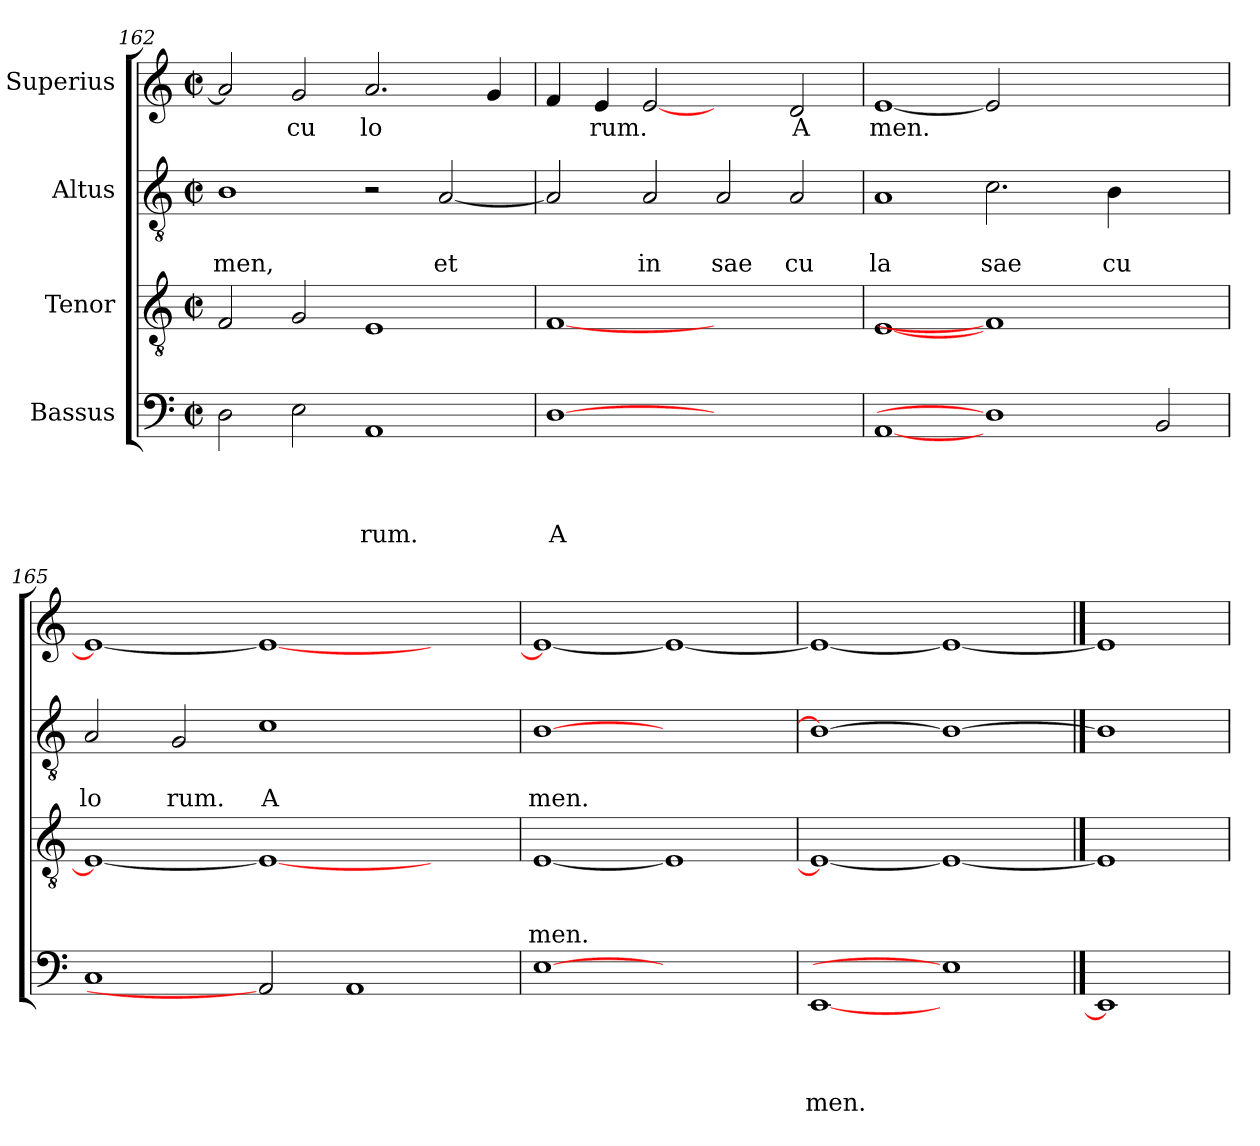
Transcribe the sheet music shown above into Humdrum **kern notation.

**kern	**text	**text	**text	**text	**kern	**text	**text	**text	**kern	**text	**text	**kern	**text
*part4	*part4	*part4	*part4	*part4	*part3	*part3	*part3	*part3	*part2	*part2	*part2	*part1	*part1
*staff4	*staff4	*staff4	*staff4	*staff4	*staff3	*staff3	*staff3	*staff3	*staff2	*staff2	*staff2	*staff1	*staff1
*I"Bassus	*	*	*	*	*I"Tenor	*	*	*	*I"Altus	*	*	*I"Superius	*
*clefF4	*	*	*	*	*clefGv2	*	*	*	*clefGv2	*	*	*clefG2	*
*k[]	*	*	*	*	*k[]	*	*	*	*k[]	*	*	*k[]	*
*C:	*	*	*	*	*C:	*	*	*	*C:	*	*	*C:	*
*M2/2	*	*	*	*	*M2/2	*	*	*	*M2/2	*	*	*M2/2	*
*met(c|)	*	*	*	*	*met(c|)	*	*	*	*met(c|)	*	*	*met(c|)	*
=162	=162	=162	=162	=162	=162	=162	=162	=162	=162	=162	=162	=162	=162
!	!	!	!	!	!	!	!	!	!	!	!LO:LY:b	!	!
2D\	.	.	.	.	2F/	.	.	.	1B	.	men,	2a/]	.
!	!	!	!	!	!	!	!	!	!	!	!	!	!LO:LY:b
2E\	.	.	.	.	2G/	.	.	.	.	.	.	2g/	cu
!	!	!	!	!LO:LY:b	!	!	!	!	!	!	!	!	!LO:LY:b
1AA	.	.	.	rum.	1E	.	.	.	2r	.	.	2.a/	lo
!	!	!	!	!	!	!	!	!	!	!	!LO:LY:b	!	!
.	.	.	.	.	.	.	.	.	[<2A/	.	et	.	.
.	.	.	.	.	.	.	.	.	.	.	.	4g/	.
=163	=163	=163	=163	=163	=163	=163	=163	=163	=163	=163	=163	=163	=163
!	!	!	!	!LO:LY:b	!	!	!	!	!	!	!	!	!
[1D	.	.	.	A	[1F	.	.	.	2A/]	.	.	4f/	.
!	!	!	!	!	!	!	!	!	!	!	!	!	!LO:LY:b
.	.	.	.	.	.	.	.	.	.	.	.	4e/	rum.
!	!	!	!	!	!	!	!	!	!	!	!LO:LY:b	!	!
.	.	.	.	.	.	.	.	.	2A/	.	in	[2e	.
!	!	!	!	!	!	!	!	!	!	!	!LO:LY:b	!	!
1ryy	.	.	.	.	1ryy	.	.	.	2A/	.	sae	2ryy	.
!	!	!	!	!	!	!	!	!	!	!	!LO:LY:b	!	!LO:LY:b
.	.	.	.	.	.	.	.	.	2A/	.	cu	2d/	A
=164	=164	=164	=164	=164	=164	=164	=164	=164	=164	=164	=164	=164	=164
!	!	!	!	!	!	!	!	!	!	!	!LO:LY:b	!	!LO:LY:b
[1AA	.	.	.	.	[<1E	.	.	.	1A	.	la	[<1e	men.
!	!	!	!	!	!	!	!	!	!	!	!LO:LY:b	!	!
1D]	.	.	.	.	1F]	.	.	.	2.c\	.	sae	2e]	.
.	.	.	.	.	.	.	.	.	.	.	.	1ryy	.
!	!	!	!	!	!	!	!	!	!	!	!LO:LY:b	!	!
.	.	.	.	.	.	.	.	.	4B\	.	cu	.	.
2BB/	.	.	.	.	2ryy	.	.	.	2ryy	.	.	.	.
=165	=165	=165	=165	=165	=165	=165	=165	=165	=165	=165	=165	=165	=165
!	!	!	!	!	!	!	!	!	!	!	!LO:LY:b	!	!
1C	.	.	.	.	1E_	.	.	.	2A/	.	lo	1e_	.
!	!	!	!	!	!	!	!	!	!	!	!LO:LY:b	!	!
.	.	.	.	.	.	.	.	.	2G/	.	rum.	.	.
!	!	!	!	!	!	!	!	!	!	!	!LO:LY:b	!	!
2AA]	.	.	.	.	1E_	.	.	.	1c	.	A	1e_	.
1AA	.	.	.	.	.	.	.	.	.	.	.	.	.
.	.	.	.	.	2ryy	.	.	.	2ryy	.	.	2ryy	.
=166	=166	=166	=166	=166	=166	=166	=166	=166	=166	=166	=166	=166	=166
!	!	!	!	!	!	!	!	!LO:LY:b	!	!	!LO:LY:b	!	!
[1E	.	.	.	.	[<1E	.	.	-men.	[>1B	.	men.	1e_	.
1ryy	.	.	.	.	1E]	.	.	.	1ryy	.	.	1e_	.
=167	=167	=167	=167	=167	=167	=167	=167	=167	=167	=167	=167	=167	=167
!	!	!	!	!LO:LY:b	!	!	!	!	!	!	!	!	!
[1EE	.	.	.	men.	1E_	.	.	.	1B_	.	.	1e_	.
1E]	.	.	.	.	1E_	.	.	.	1B_	.	.	1e_	.
==168	==168	==168	==168	==168	==168	==168	==168	==168	==168	==168	==168	==168	==168
1EE]	.	.	.	.	1E]	.	.	.	1B]	.	.	1e]	.
=	=	=	=	=	=	=	=	=	=	=	=	=	=
*-	*-	*-	*-	*-	*-	*-	*-	*-	*-	*-	*-	*-	*-
